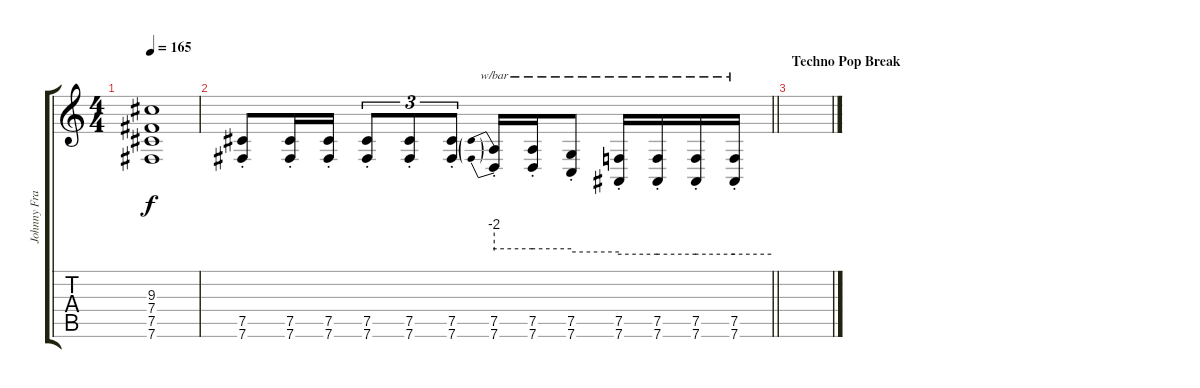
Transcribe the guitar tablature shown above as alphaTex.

\track ("Johnny Franck" "Johnny Fra") {instrument distortionguitar}
\staff {score tabs}
\tuning (Db4 Ab3 E3 B2 Gb2 B1) {hide}
\ts (4 4)
\tempo 165
\clef g2
\ks c
(9.3 7.4 7.5 7.6).1{dy f} |
\barLineRight lightlight
(7.5{st} 7.6{st}).8 (7.5{st} 7.6{st}).16 (7.5{st} 7.6{st}).16 (7.5{st} 7.6{st}).8{tu (3 2)} (7.5{st} 7.6{st}).8{tu (3 2)} (7.5{st} 7.6{st}).8{tu (3 2)} (7.5{st} 7.6{st}).16{tbe (predive default 0 -8 60 -8)} (7.5{st} 7.6{st}).16{tbe (hold default 0 -8 60 -8)} (7.5{st} 7.6{st}).8{tbe (hold default 0 -12 60 -12)} (7.5{st} 7.6{st}).16{tbe (hold default 0 -16 60 -16)} (7.5{st} 7.6{st}).16{tbe (hold default 0 -16 60 -16)} (7.5{st} 7.6{st}).16{tbe (hold default 0 -16 60 -16)} (7.5{st} 7.6{st}).16{tbe (hold default 0 -16 60 -16)} |
\section ("" "Techno Pop Break")
